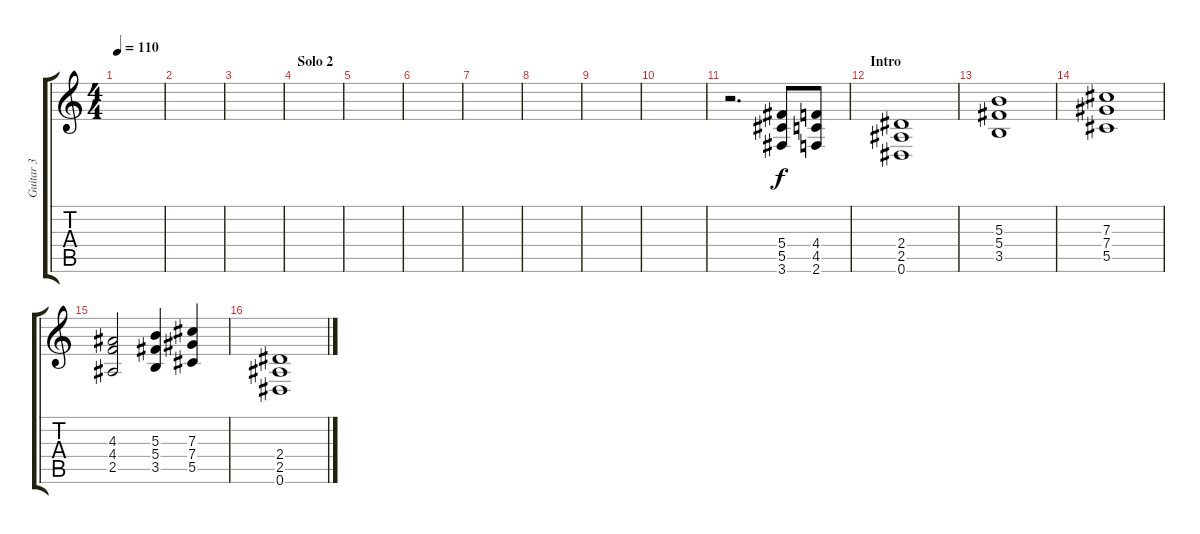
\track ("Guitar 3" "Guitar 3") {instrument distortionguitar}
\staff {score tabs}
\tuning (Eb4 Bb3 Gb3 Db3 Ab2 Eb2) {hide}
\ts (4 4)
\tempo 110
\clef g2
\ks c
|
|
|
\section ("" "Solo 2")
|
|
|
|
|
|
|
r.2{d} (5.4 5.5 3.6).8 (4.4 4.5 2.6).8 |
\section ("" "Intro")
(2.4 2.5 0.6).1 |
(5.3 5.4 3.5).1 |
(7.3 7.4 5.5).1 |
(4.3 4.4 2.5).2 (5.3 5.4 3.5).4 (7.3 7.4 5.5).4 |
(2.4 2.5 0.6).1
